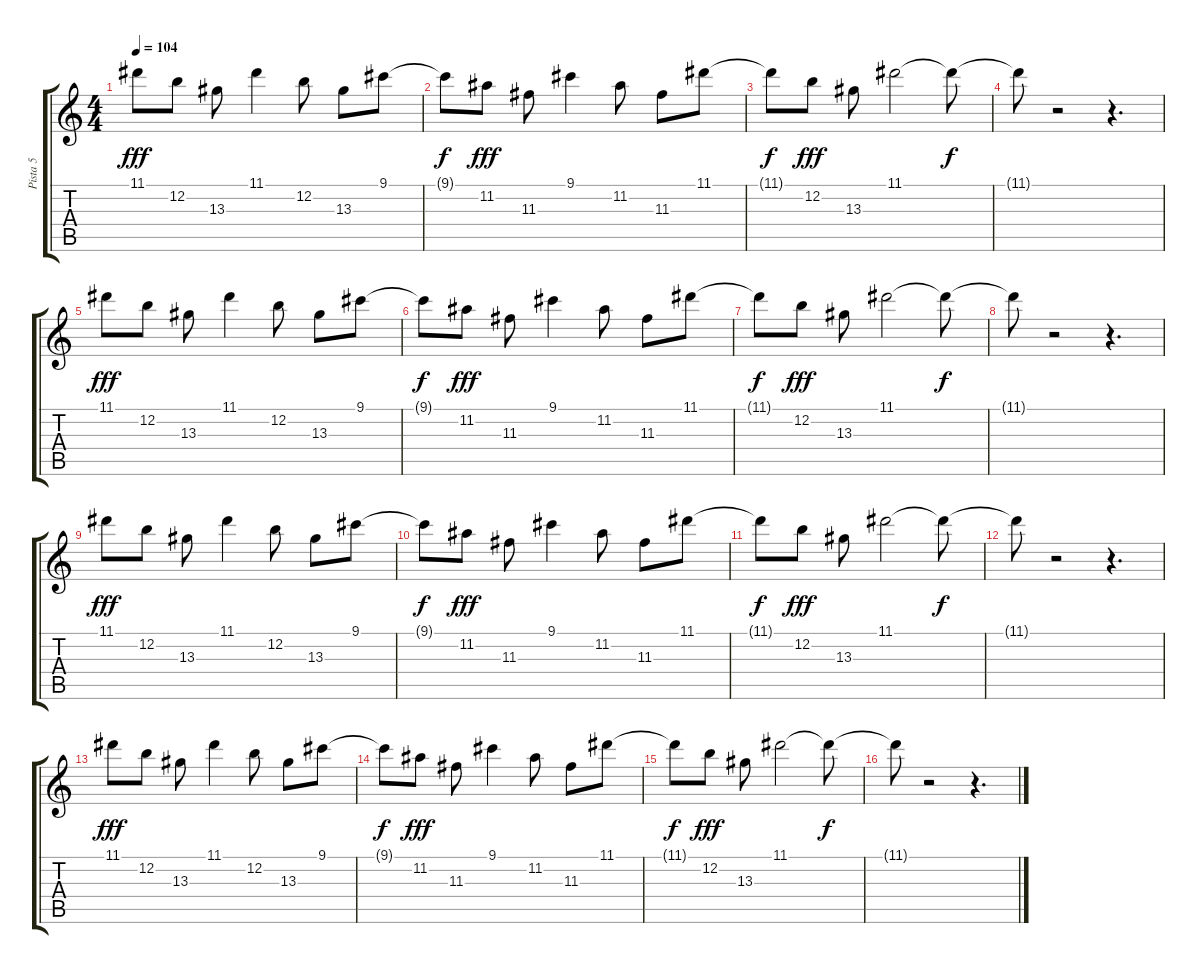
\track ("Pista 5" "Pista 5") {instrument electricguitarclean}
\staff {score tabs}
\tuning (E4 B3 G3 D3 A2 E2) {hide}
\ts (4 4)
\tempo 104
\clef g2
\ks c
11.1.8{dy fff} 12.2.8 13.3.8 11.1.4 12.2.8 13.3.8 9.1.8 |
9.1{t}.8{dy f} 11.2.8{dy fff} 11.3.8 9.1.4 11.2.8 11.3.8 11.1.8 |
11.1{t}.8{dy f} 12.2.8{dy fff} 13.3.8 11.1.2 11.1{t}.8{dy f} |
11.1{t}.8 r.2 r.4{d} |
11.1.8{dy fff} 12.2.8 13.3.8 11.1.4 12.2.8 13.3.8 9.1.8 |
9.1{t}.8{dy f} 11.2.8{dy fff} 11.3.8 9.1.4 11.2.8 11.3.8 11.1.8 |
11.1{t}.8{dy f} 12.2.8{dy fff} 13.3.8 11.1.2 11.1{t}.8{dy f} |
11.1{t}.8 r.2 r.4{d} |
11.1.8{dy fff} 12.2.8 13.3.8 11.1.4 12.2.8 13.3.8 9.1.8 |
9.1{t}.8{dy f} 11.2.8{dy fff} 11.3.8 9.1.4 11.2.8 11.3.8 11.1.8 |
11.1{t}.8{dy f} 12.2.8{dy fff} 13.3.8 11.1.2 11.1{t}.8{dy f} |
11.1{t}.8 r.2 r.4{d} |
11.1.8{dy fff} 12.2.8 13.3.8 11.1.4 12.2.8 13.3.8 9.1.8 |
9.1{t}.8{dy f} 11.2.8{dy fff} 11.3.8 9.1.4 11.2.8 11.3.8 11.1.8 |
11.1{t}.8{dy f} 12.2.8{dy fff} 13.3.8 11.1.2 11.1{t}.8{dy f} |
11.1{t}.8 r.2 r.4{d}
